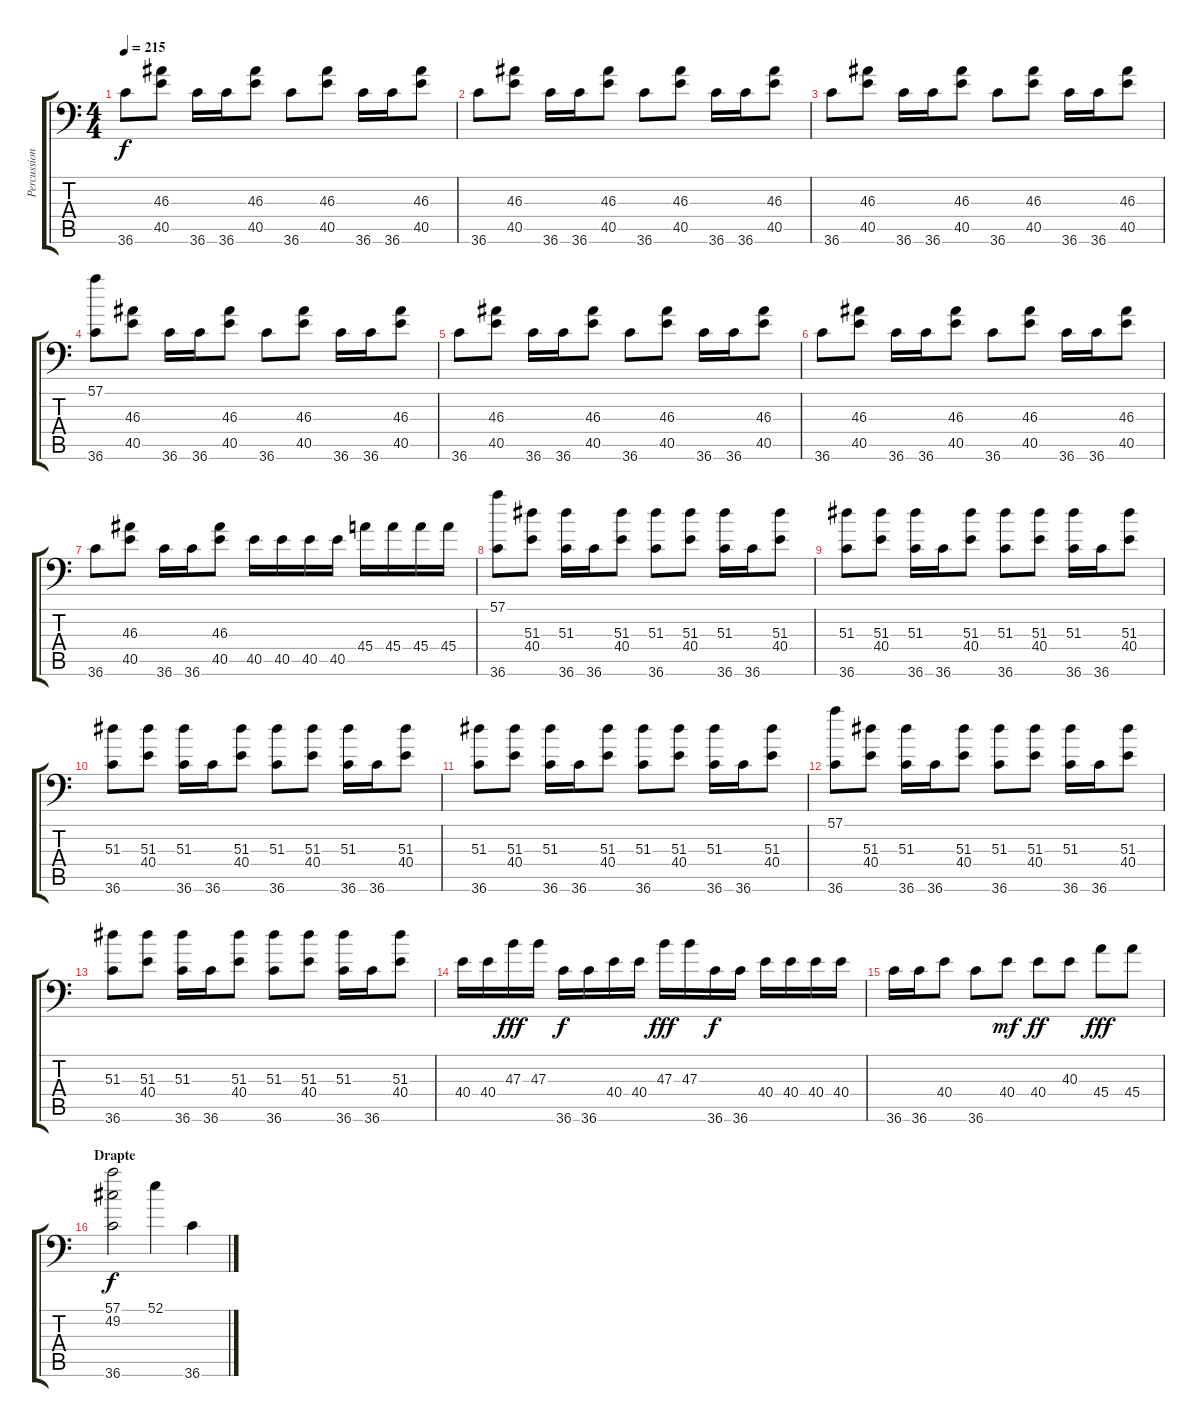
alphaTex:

\track ("Percussion" "Percussion") {instrument acousticgrandpiano}
\staff {score tabs}
\tuning (C-1 C-1 C-1 C-1 C-1 C-1) {hide}
\ts (4 4)
\tempo 215
\clef f4
\ks c
36.6.8{dy f} (46.3 40.5).8 36.6.16 36.6.16 (46.3 40.5).8 36.6.8 (46.3 40.5).8 36.6.16 36.6.16 (46.3 40.5).8 |
36.6.8 (46.3 40.5).8 36.6.16 36.6.16 (46.3 40.5).8 36.6.8 (46.3 40.5).8 36.6.16 36.6.16 (46.3 40.5).8 |
36.6.8 (46.3 40.5).8 36.6.16 36.6.16 (46.3 40.5).8 36.6.8 (46.3 40.5).8 36.6.16 36.6.16 (46.3 40.5).8 |
(57.1 36.6).8 (46.3 40.5).8 36.6.16 36.6.16 (46.3 40.5).8 36.6.8 (46.3 40.5).8 36.6.16 36.6.16 (46.3 40.5).8 |
36.6.8 (46.3 40.5).8 36.6.16 36.6.16 (46.3 40.5).8 36.6.8 (46.3 40.5).8 36.6.16 36.6.16 (46.3 40.5).8 |
36.6.8 (46.3 40.5).8 36.6.16 36.6.16 (46.3 40.5).8 36.6.8 (46.3 40.5).8 36.6.16 36.6.16 (46.3 40.5).8 |
36.6.8 (46.3 40.5).8 36.6.16 36.6.16 (46.3 40.5).8 40.5.16 40.5.16 40.5.16 40.5.16 45.4.16 45.4.16 45.4.16 45.4.16 |
(57.1 36.6).8 (51.3 40.4).8 (51.3 36.6).16 36.6.16 (51.3 40.4).8 (51.3 36.6).8 (51.3 40.4).8 (51.3 36.6).16 36.6.16 (51.3 40.4).8 |
(51.3 36.6).8 (51.3 40.4).8 (51.3 36.6).16 36.6.16 (51.3 40.4).8 (51.3 36.6).8 (51.3 40.4).8 (51.3 36.6).16 36.6.16 (51.3 40.4).8 |
(51.3 36.6).8 (51.3 40.4).8 (51.3 36.6).16 36.6.16 (51.3 40.4).8 (51.3 36.6).8 (51.3 40.4).8 (51.3 36.6).16 36.6.16 (51.3 40.4).8 |
(51.3 36.6).8 (51.3 40.4).8 (51.3 36.6).16 36.6.16 (51.3 40.4).8 (51.3 36.6).8 (51.3 40.4).8 (51.3 36.6).16 36.6.16 (51.3 40.4).8 |
(57.1 36.6).8 (51.3 40.4).8 (51.3 36.6).16 36.6.16 (51.3 40.4).8 (51.3 36.6).8 (51.3 40.4).8 (51.3 36.6).16 36.6.16 (51.3 40.4).8 |
(51.3 36.6).8 (51.3 40.4).8 (51.3 36.6).16 36.6.16 (51.3 40.4).8 (51.3 36.6).8 (51.3 40.4).8 (51.3 36.6).16 36.6.16 (51.3 40.4).8 |
40.4.16 40.4.16 47.3.16{dy fff} 47.3.16 36.6.16{dy f} 36.6.16 40.4.16 40.4.16 47.3.16{dy fff} 47.3.16 36.6.16{dy f} 36.6.16 40.4.16 40.4.16 40.4.16 40.4.16 |
36.6.16 36.6.16 40.4.8 36.6.8 40.4.8{dy mf} 40.4.8{dy ff} 40.3.8 45.4.8{dy fff} 45.4.8 |
\section ("" "Drapte")
(57.1 49.2 36.6).2{dy f} 52.1.4 36.6.4
